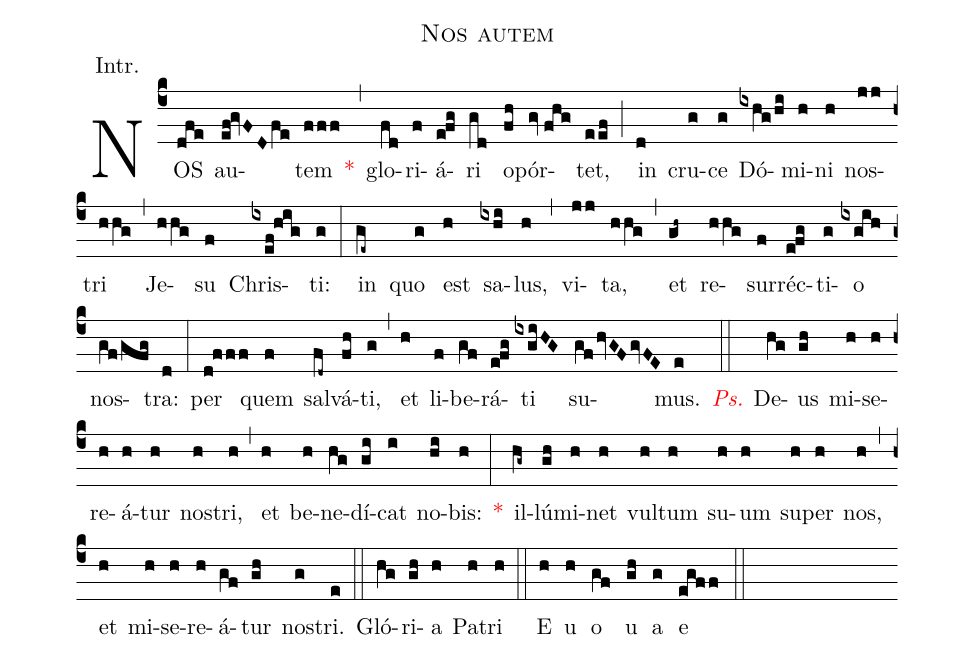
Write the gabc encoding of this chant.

name:Nos autem;
annotation:Intr.;
mode:IV.;
office-part:Introit;
%%
(c4) NOS(dfe) au(ef!gvFDfe)tem(fff) <v>\red{*}</v>(,) glo(fd)ri(f)á(e!fg)ri(gd) o(fh)pór(gv//fhg)tet,(eef) (;) in(d) cru(g)ce(g) Dó(ixhg/hi)mi(h)ni(h) nos(jj)tri(hhg) (,) Je(hhg)su(f) Chris(ixef!hig)ti:(g) (:) in(ge~) quo(g) est(h) sa(ixhi)lus,(h) (,) vi(jj)ta,(hhg) (,) et(gh~) re(hhg)sur(f)réc(e!fg)ti(g)o(ixgih) nos(gf/gfg)tra:(d) (:) per(d!fff) quem(f) sal(fd~)vá(fh)ti,(g) (,) et(h) li(f)be(gf)rá(e!fg)ti(ixgiHG) su(gfhvGFgvFE)mus.(e) (::) <v>\redit{Ps.}</v> De(hg)us(gh) mi(h)se(h)re(h)á(h)tur(h) nos(h)tri,(h) (,) et(h) be(h)ne(hg)dí(gi)cat(i) no(hi)bis:(h) <v>\red{*}</v>(:) il(hg~)lú(gh)mi(h)net(h) vul(h)tum(h) su(h)um(h) su(h)per(h) nos,(h) (,) et(h) mi(h)se(h)re(h)á(gf)tur(gh) nos(g)tri.(e) (::) Gló(hg)ri(gh)a(h) Pa(h)tri(h) (::) E(h) u(h) o(gf) u(gh) a(g) e(egff) (::)
